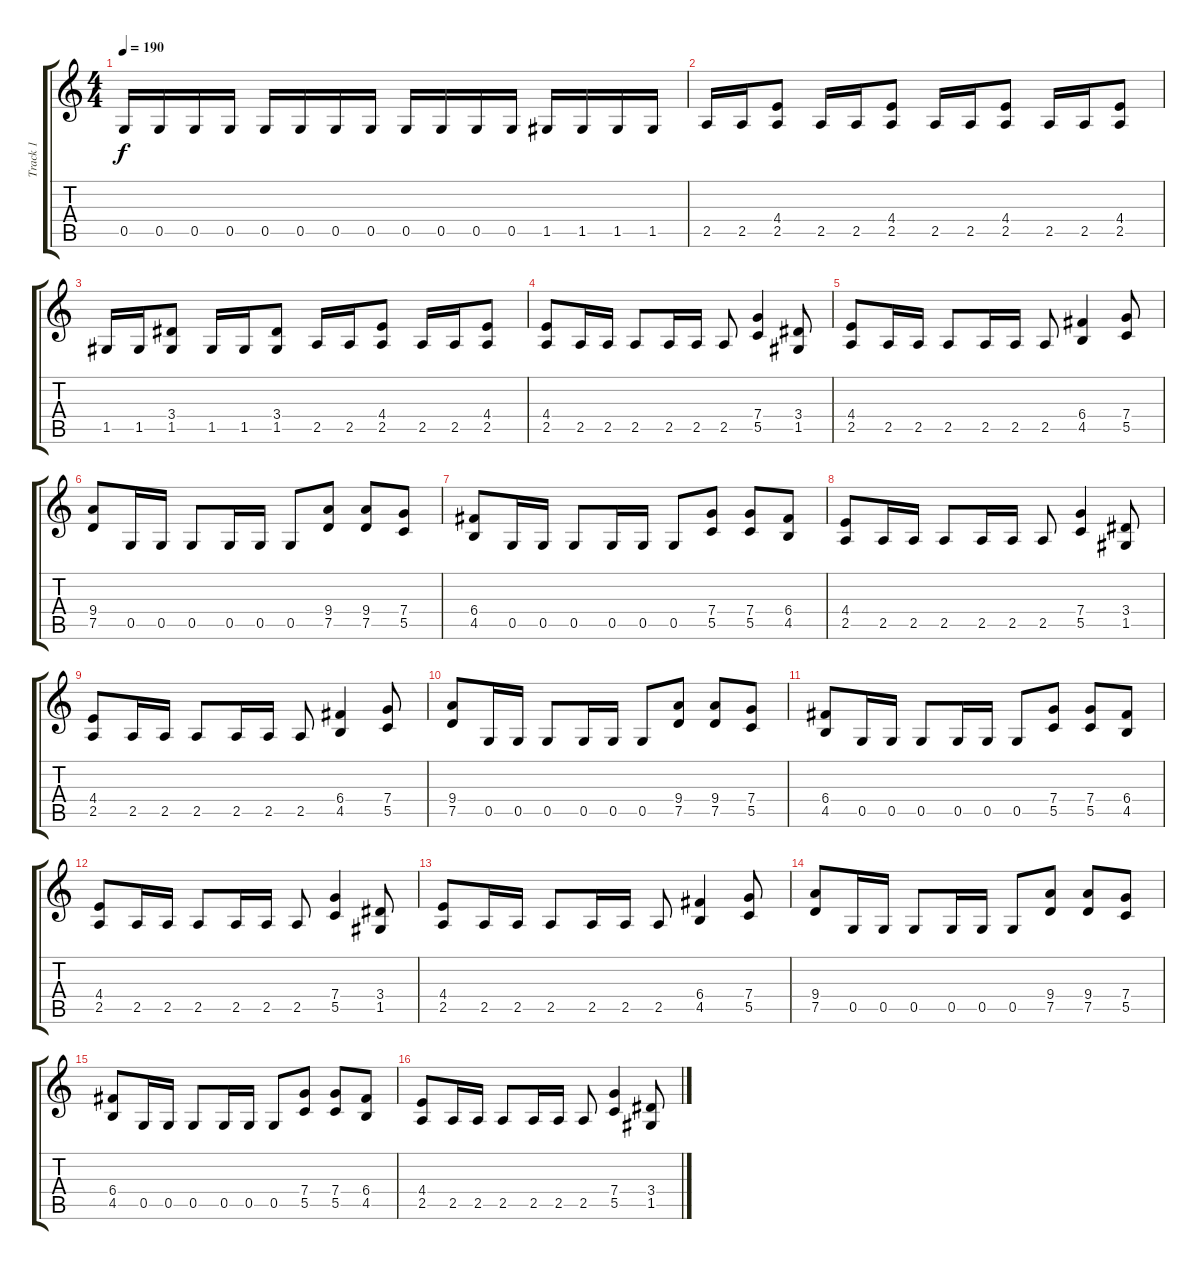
\track ("Track 1" "Track 1") {instrument distortionguitar}
\staff {score tabs}
\tuning (D4 A3 F3 C3 G2 D2) {hide}
\ts (4 4)
\tempo 190
\clef g2
\ks c
0.5.16{dy f} 0.5.16 0.5.16 0.5.16 0.5.16 0.5.16 0.5.16 0.5.16 0.5.16 0.5.16 0.5.16 0.5.16 1.5.16 1.5.16 1.5.16 1.5.16 |
2.5.16 2.5.16 (4.4 2.5).8 2.5.16 2.5.16 (4.4 2.5).8 2.5.16 2.5.16 (4.4 2.5).8 2.5.16 2.5.16 (4.4 2.5).8 |
1.5.16 1.5.16 (3.4 1.5).8 1.5.16 1.5.16 (3.4 1.5).8 2.5.16 2.5.16 (4.4 2.5).8 2.5.16 2.5.16 (4.4 2.5).8 |
(4.4 2.5).8 2.5.16 2.5.16 2.5.8 2.5.16 2.5.16 2.5.8 (7.4 5.5).4 (3.4 1.5).8 |
(4.4 2.5).8 2.5.16 2.5.16 2.5.8 2.5.16 2.5.16 2.5.8 (6.4 4.5).4 (7.4 5.5).8 |
(9.4 7.5).8 0.5.16 0.5.16 0.5.8 0.5.16 0.5.16 0.5.8 (9.4 7.5).8 (9.4 7.5).8 (7.4 5.5).8 |
(6.4 4.5).8 0.5.16 0.5.16 0.5.8 0.5.16 0.5.16 0.5.8 (7.4 5.5).8 (7.4 5.5).8 (6.4 4.5).8 |
(4.4 2.5).8 2.5.16 2.5.16 2.5.8 2.5.16 2.5.16 2.5.8 (7.4 5.5).4 (3.4 1.5).8 |
(4.4 2.5).8 2.5.16 2.5.16 2.5.8 2.5.16 2.5.16 2.5.8 (6.4 4.5).4 (7.4 5.5).8 |
(9.4 7.5).8 0.5.16 0.5.16 0.5.8 0.5.16 0.5.16 0.5.8 (9.4 7.5).8 (9.4 7.5).8 (7.4 5.5).8 |
(6.4 4.5).8 0.5.16 0.5.16 0.5.8 0.5.16 0.5.16 0.5.8 (7.4 5.5).8 (7.4 5.5).8 (6.4 4.5).8 |
(4.4 2.5).8 2.5.16 2.5.16 2.5.8 2.5.16 2.5.16 2.5.8 (7.4 5.5).4 (3.4 1.5).8 |
(4.4 2.5).8 2.5.16 2.5.16 2.5.8 2.5.16 2.5.16 2.5.8 (6.4 4.5).4 (7.4 5.5).8 |
(9.4 7.5).8 0.5.16 0.5.16 0.5.8 0.5.16 0.5.16 0.5.8 (9.4 7.5).8 (9.4 7.5).8 (7.4 5.5).8 |
(6.4 4.5).8 0.5.16 0.5.16 0.5.8 0.5.16 0.5.16 0.5.8 (7.4 5.5).8 (7.4 5.5).8 (6.4 4.5).8 |
(4.4 2.5).8 2.5.16 2.5.16 2.5.8 2.5.16 2.5.16 2.5.8 (7.4 5.5).4 (3.4 1.5).8
